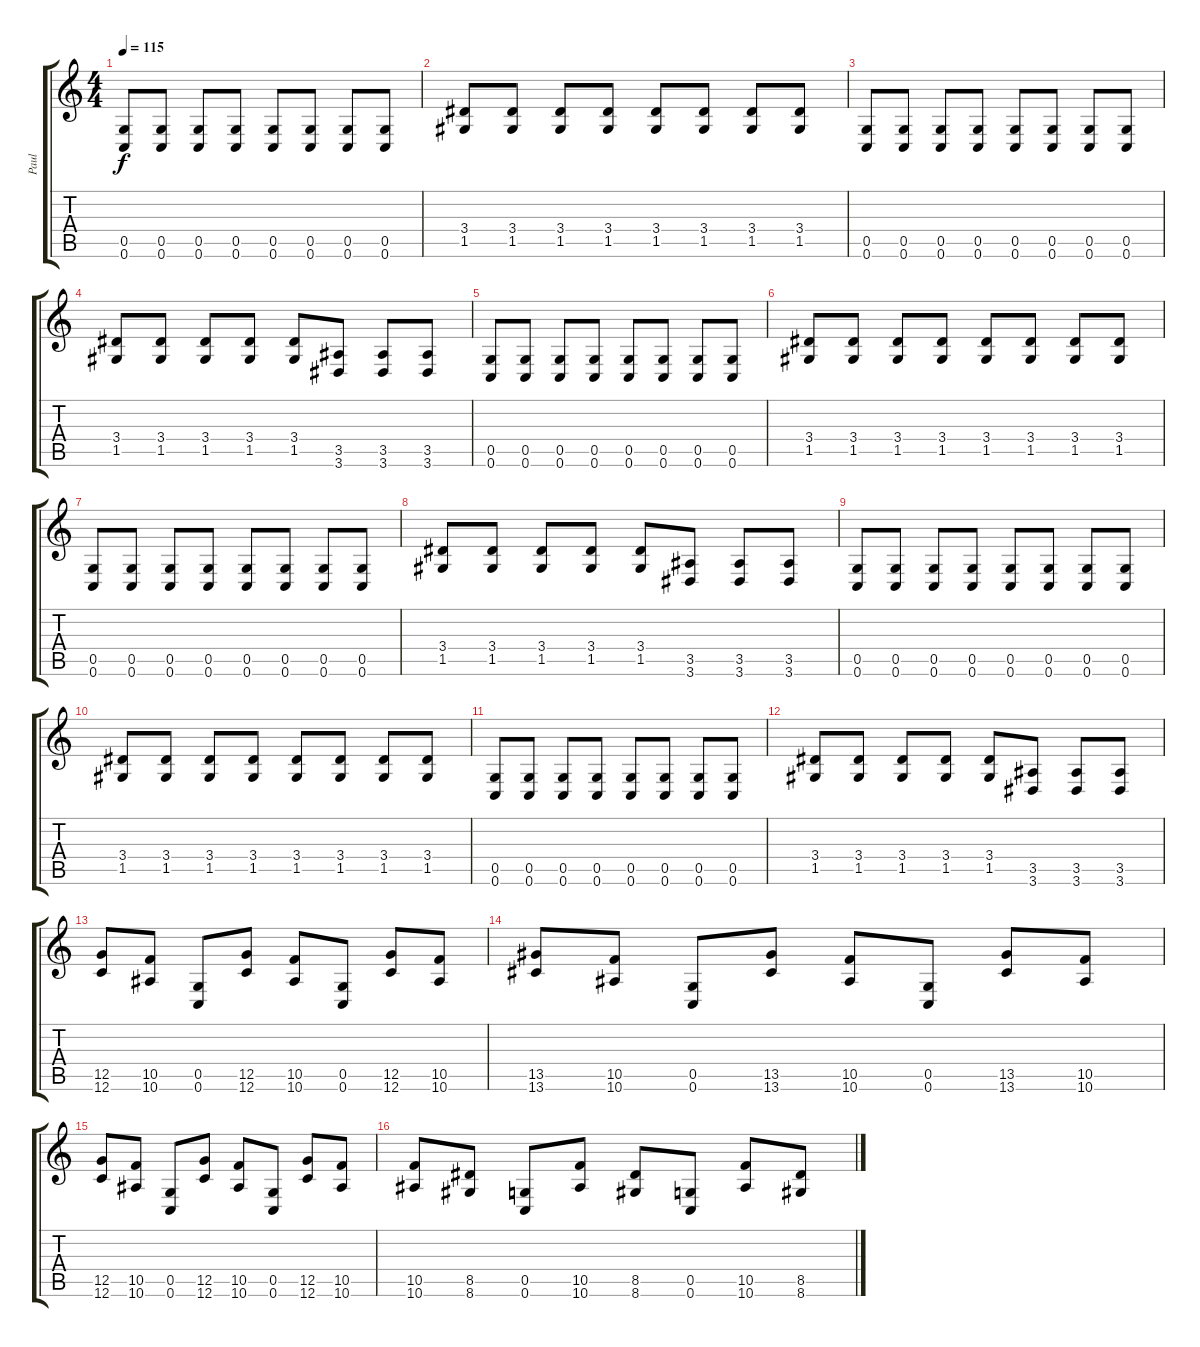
\track ("Paul" "Paul") {instrument distortionguitar}
\staff {score tabs}
\tuning (D4 A3 F3 C3 G2 C2) {hide}
\ts (4 4)
\tempo 115
\clef g2
\ks c
(0.5 0.6).8{dy f} (0.5 0.6).8 (0.5 0.6).8 (0.5 0.6).8 (0.5 0.6).8 (0.5 0.6).8 (0.5 0.6).8 (0.5 0.6).8 |
(3.4 1.5).8 (3.4 1.5).8 (3.4 1.5).8 (3.4 1.5).8 (3.4 1.5).8 (3.4 1.5).8 (3.4 1.5).8 (3.4 1.5).8 |
(0.5 0.6).8 (0.5 0.6).8 (0.5 0.6).8 (0.5 0.6).8 (0.5 0.6).8 (0.5 0.6).8 (0.5 0.6).8 (0.5 0.6).8 |
(3.4 1.5).8 (3.4 1.5).8 (3.4 1.5).8 (3.4 1.5).8 (3.4 1.5).8 (3.5 3.6).8 (3.5 3.6).8 (3.5 3.6).8 |
(0.5 0.6).8 (0.5 0.6).8 (0.5 0.6).8 (0.5 0.6).8 (0.5 0.6).8 (0.5 0.6).8 (0.5 0.6).8 (0.5 0.6).8 |
(3.4 1.5).8 (3.4 1.5).8 (3.4 1.5).8 (3.4 1.5).8 (3.4 1.5).8 (3.4 1.5).8 (3.4 1.5).8 (3.4 1.5).8 |
(0.5 0.6).8 (0.5 0.6).8 (0.5 0.6).8 (0.5 0.6).8 (0.5 0.6).8 (0.5 0.6).8 (0.5 0.6).8 (0.5 0.6).8 |
(3.4 1.5).8 (3.4 1.5).8 (3.4 1.5).8 (3.4 1.5).8 (3.4 1.5).8 (3.5 3.6).8 (3.5 3.6).8 (3.5 3.6).8 |
(0.5 0.6).8 (0.5 0.6).8 (0.5 0.6).8 (0.5 0.6).8 (0.5 0.6).8 (0.5 0.6).8 (0.5 0.6).8 (0.5 0.6).8 |
(3.4 1.5).8 (3.4 1.5).8 (3.4 1.5).8 (3.4 1.5).8 (3.4 1.5).8 (3.4 1.5).8 (3.4 1.5).8 (3.4 1.5).8 |
(0.5 0.6).8 (0.5 0.6).8 (0.5 0.6).8 (0.5 0.6).8 (0.5 0.6).8 (0.5 0.6).8 (0.5 0.6).8 (0.5 0.6).8 |
(3.4 1.5).8 (3.4 1.5).8 (3.4 1.5).8 (3.4 1.5).8 (3.4 1.5).8 (3.5 3.6).8 (3.5 3.6).8 (3.5 3.6).8 |
(12.5 12.6).8 (10.5 10.6).8 (0.5 0.6).8 (12.5 12.6).8 (10.5 10.6).8 (0.5 0.6).8 (12.5 12.6).8 (10.5 10.6).8 |
(13.5 13.6).8 (10.5 10.6).8 (0.5 0.6).8 (13.5 13.6).8 (10.5 10.6).8 (0.5 0.6).8 (13.5 13.6).8 (10.5 10.6).8 |
(12.5 12.6).8 (10.5 10.6).8 (0.5 0.6).8 (12.5 12.6).8 (10.5 10.6).8 (0.5 0.6).8 (12.5 12.6).8 (10.5 10.6).8 |
(10.5 10.6).8 (8.5 8.6).8 (0.5 0.6).8 (10.5 10.6).8 (8.5 8.6).8 (0.5 0.6).8 (10.5 10.6).8 (8.5 8.6).8
